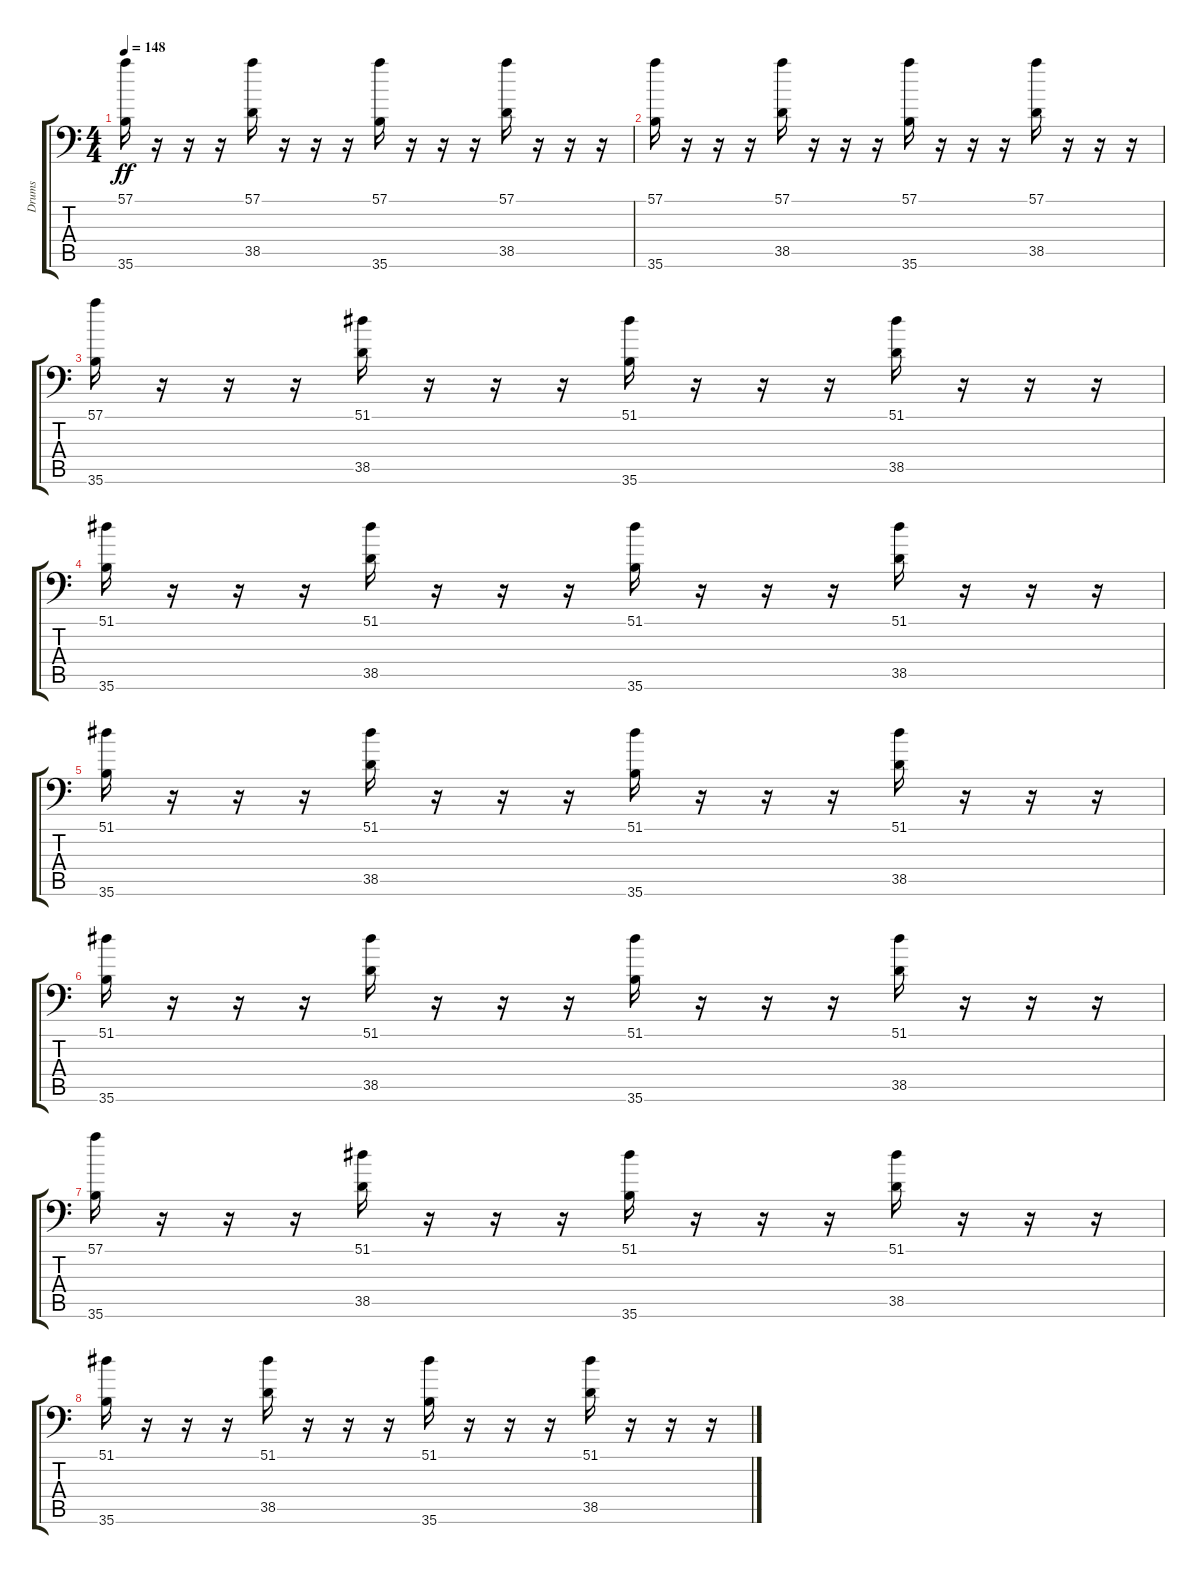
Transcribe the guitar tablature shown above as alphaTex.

\track ("Drums" "Drums") {instrument acousticgrandpiano}
\staff {score tabs}
\tuning (C-1 C-1 C-1 C-1 C-1 C-1) {hide}
\ts (4 4)
\tempo 148
\clef f4
\ks c
(57.1 35.6).16{dy ff} r.16 r.16 r.16 (57.1 38.5).16 r.16 r.16 r.16 (57.1 35.6).16 r.16 r.16 r.16 (57.1 38.5).16 r.16 r.16 r.16 |
(57.1 35.6).16 r.16 r.16 r.16 (57.1 38.5).16 r.16 r.16 r.16 (57.1 35.6).16 r.16 r.16 r.16 (57.1 38.5).16 r.16 r.16 r.16 |
(57.1 35.6).16 r.16 r.16 r.16 (51.1 38.5).16 r.16 r.16 r.16 (51.1 35.6).16 r.16 r.16 r.16 (51.1 38.5).16 r.16 r.16 r.16 |
(51.1 35.6).16 r.16 r.16 r.16 (51.1 38.5).16 r.16 r.16 r.16 (51.1 35.6).16 r.16 r.16 r.16 (51.1 38.5).16 r.16 r.16 r.16 |
(51.1 35.6).16 r.16 r.16 r.16 (51.1 38.5).16 r.16 r.16 r.16 (51.1 35.6).16 r.16 r.16 r.16 (51.1 38.5).16 r.16 r.16 r.16 |
(51.1 35.6).16 r.16 r.16 r.16 (51.1 38.5).16 r.16 r.16 r.16 (51.1 35.6).16 r.16 r.16 r.16 (51.1 38.5).16 r.16 r.16 r.16 |
(57.1 35.6).16 r.16 r.16 r.16 (51.1 38.5).16 r.16 r.16 r.16 (51.1 35.6).16 r.16 r.16 r.16 (51.1 38.5).16 r.16 r.16 r.16 |
(51.1 35.6).16 r.16 r.16 r.16 (51.1 38.5).16 r.16 r.16 r.16 (51.1 35.6).16 r.16 r.16 r.16 (51.1 38.5).16 r.16 r.16 r.16
